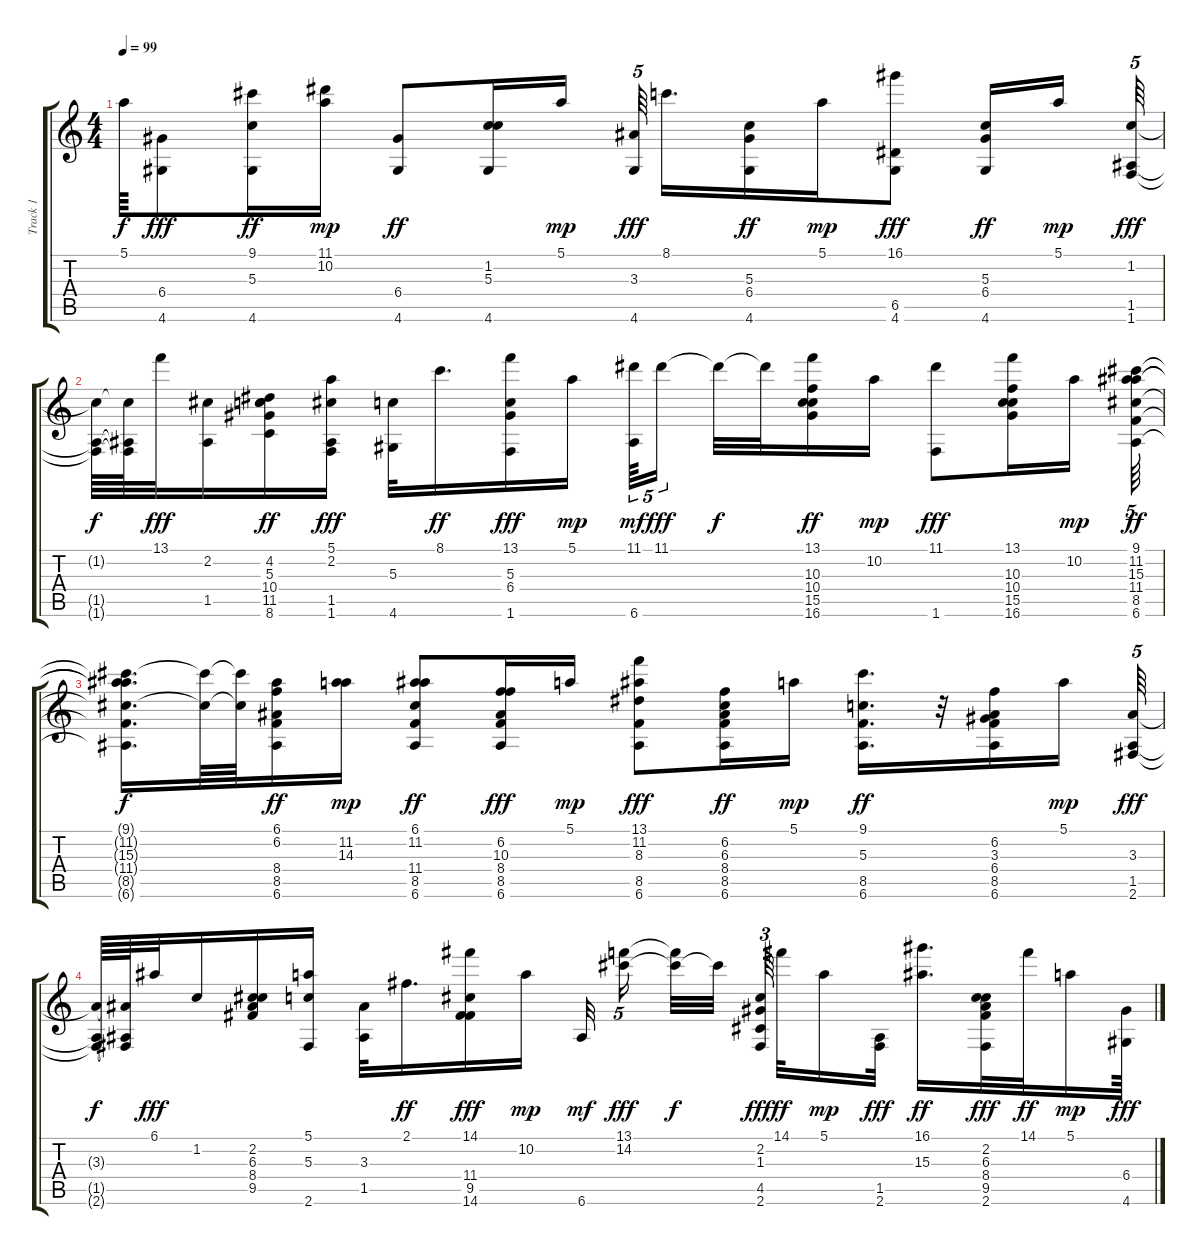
\track ("Track 1" "Track 1") {instrument acousticguitarsteel}
\staff {score tabs}
\tuning (E4 B3 G3 D3 A2 E2) {hide}
\ts (4 4)
\tempo 99
\clef g2
\ks c
5.1{t}.64{dy f} (6.4 4.6).8{dy fff} (9.1 5.3 4.6).16{dy ff} (11.1 10.2).16{dy mp} (6.4 4.6).8{dy ff} (1.2 5.3 4.6).16 5.1.16{dy mp} (3.3 4.6).64{tu (5 4) dy fff beam splitsecondary} 8.1.16{d} (5.3 6.4 4.6).16{dy ff} 5.1.16{dy mp} (16.1 6.5 4.6).8{dy fff} (5.3 6.4 4.6).16{dy ff} 5.1.16{dy mp beam splitsecondary} (1.2 1.5 1.6).64{tu (5 4) dy fff} |
(1.2{t} 1.5{t} 1.6{t}).64{dy f} (1.2{t} 1.5{t} 1.6{t}).64 13.1.32{dy fff} (2.2 1.5).16 (4.2 5.3 10.4 11.5 8.6).16{dy ff} (5.1 2.2 1.5 1.6).16{dy fff} (5.3 4.6).32 8.1.16{d dy ff} (13.1 5.3 6.4 1.6).16{dy fff} 5.1.16{dy mp} (11.1 6.6).64{tu (5 4) dy mf} 11.1.16{tu (5 4) dy fff beam splitsecondary} 11.1{t}.32{dy f} 11.1{t}.32 (13.1 10.3 10.4 15.5 16.6).16{dy ff} 10.2.16{dy mp} (11.1 1.6).8{dy fff} (13.1 10.3 10.4 15.5 16.6).16 10.2.16{dy mp} (9.1 11.2 15.3 11.4 8.5 6.6).64{tu (5 4) dy ff} |
(9.1{t} 11.2{t} 15.3{t} 11.4{t} 8.5{t} 6.6{t}).16{d dy f} (9.1{t} 11.4{t}).64 (9.1{t} 11.4{t}).64 (6.1 6.2 8.4 8.5 6.6).16{dy ff} (11.2 14.3).16{dy mp} (6.1 11.2 11.4 8.5 6.6).8{dy ff} (6.2 10.3 8.4 8.5 6.6).16{dy fff} 5.1.16{dy mp} (13.1 11.2 8.3 8.5 6.6).8{dy fff} (6.2 6.3 8.4 8.5 6.6).16{dy ff} 5.1.16{dy mp} (9.1 5.3 8.5 6.6).16{d dy ff} r.32 (6.2 3.3 6.4 8.5 6.6).16 5.1.16{dy mp} (3.3 1.5 2.6).64{tu (5 4) dy fff} |
(3.3{t} 1.5{t} 2.6{t}).64{dy f} (3.3{t} 1.5{t} 2.6{t}).64 6.1.32{dy fff} 1.2.16 (2.2 6.3 8.4 9.5).16 (5.1 5.3 2.6).16 (3.3 1.5).32 2.1.16{d dy ff} (14.1 11.4 9.5 14.6).16{dy fff} 10.2.16{dy mp} 6.6.32{dy mf beam splitsecondary} (13.1 14.2).16{tu (5 4) dy fff beam splitsecondary} (13.1{t} 14.2{t}).32{dy f} 14.2{t}.32{beam splitsecondary} (2.2 1.3 4.5 2.6).64{tu (3 2) dy fff beam splitsecondary} 14.1.32{dy ff} 5.1.16{dy mp} (1.5 2.6).32{dy fff} (16.1 15.3).16{d dy ff} (2.2 6.3 8.4 9.5 2.6).32{dy fff} 14.1.32{dy ff} 5.1.16{dy mp} (6.4 4.6).64{dy fff}
